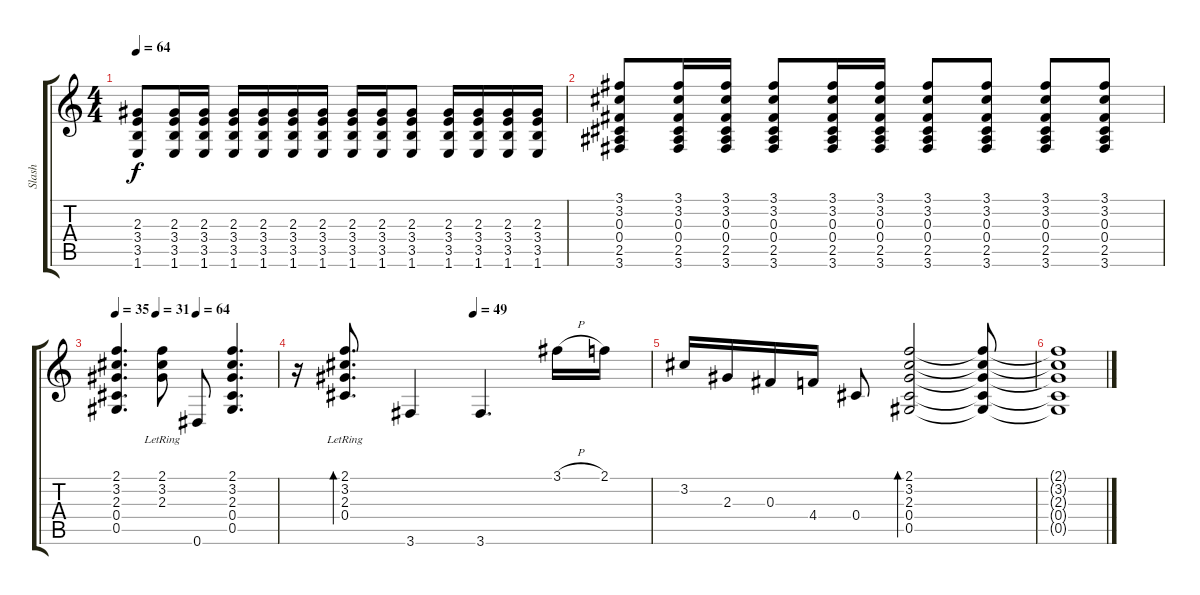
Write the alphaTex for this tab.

\track ("Slash" "Slash") {instrument acousticguitarsteel}
\staff {score tabs}
\tuning (Eb4 Bb3 Gb3 Db3 Ab2 Eb2) {hide}
\ts (4 4)
\tempo 64
\clef g2
\ks c
(2.3 3.4 3.5 1.6).8{dy f} (2.3 3.4 3.5 1.6).16 (2.3 3.4 3.5 1.6).16 (2.3 3.4 3.5 1.6).16 (2.3 3.4 3.5 1.6).16 (2.3 3.4 3.5 1.6).16 (2.3 3.4 3.5 1.6).16 (2.3 3.4 3.5 1.6).16 (2.3 3.4 3.5 1.6).16 (2.3 3.4 3.5 1.6).8 (2.3 3.4 3.5 1.6).16 (2.3 3.4 3.5 1.6).16 (2.3 3.4 3.5 1.6).16 (2.3 3.4 3.5 1.6).16 |
(3.1 3.2 0.3 0.4 2.5 3.6).8 (3.1 3.2 0.3 0.4 2.5 3.6).16 (3.1 3.2 0.3 0.4 2.5 3.6).16 (3.1 3.2 0.3 0.4 2.5 3.6).8 (3.1 3.2 0.3 0.4 2.5 3.6).16 (3.1 3.2 0.3 0.4 2.5 3.6).16 (3.1 3.2 0.3 0.4 2.5 3.6).8 (3.1 3.2 0.3 0.4 2.5 3.6).8 (3.1 3.2 0.3 0.4 2.5 3.6).8 (3.1 3.2 0.3 0.4 2.5 3.6).8 |
\tempo 35
\tempo (31 0.25)
\tempo (64 0.5)
(2.1 3.2 2.3 0.4 0.5).4{d} (2.1{lr} 3.2{lr} 2.3{lr}).8 0.6.8 (2.1 3.2 2.3 0.4 0.5).4{d} |
\tempo (49 0.5)
r.16 (2.1{lr} 3.2{lr} 2.3{lr} 0.4{lr}).8{d bd 240} 3.6.4 3.6.4{d} 3.1{h}.16 2.1.16 |
3.2.16 2.3.16 0.3.16 4.4.16 0.4.8 (2.1 3.2 2.3 0.4 0.5).2{bd 120} (2.1{t} 3.2{t} 2.3{t} 0.4{t} 0.5{t}).8 |
(2.1{t} 3.2{t} 2.3{t} 0.4{t} 0.5{t}).1
